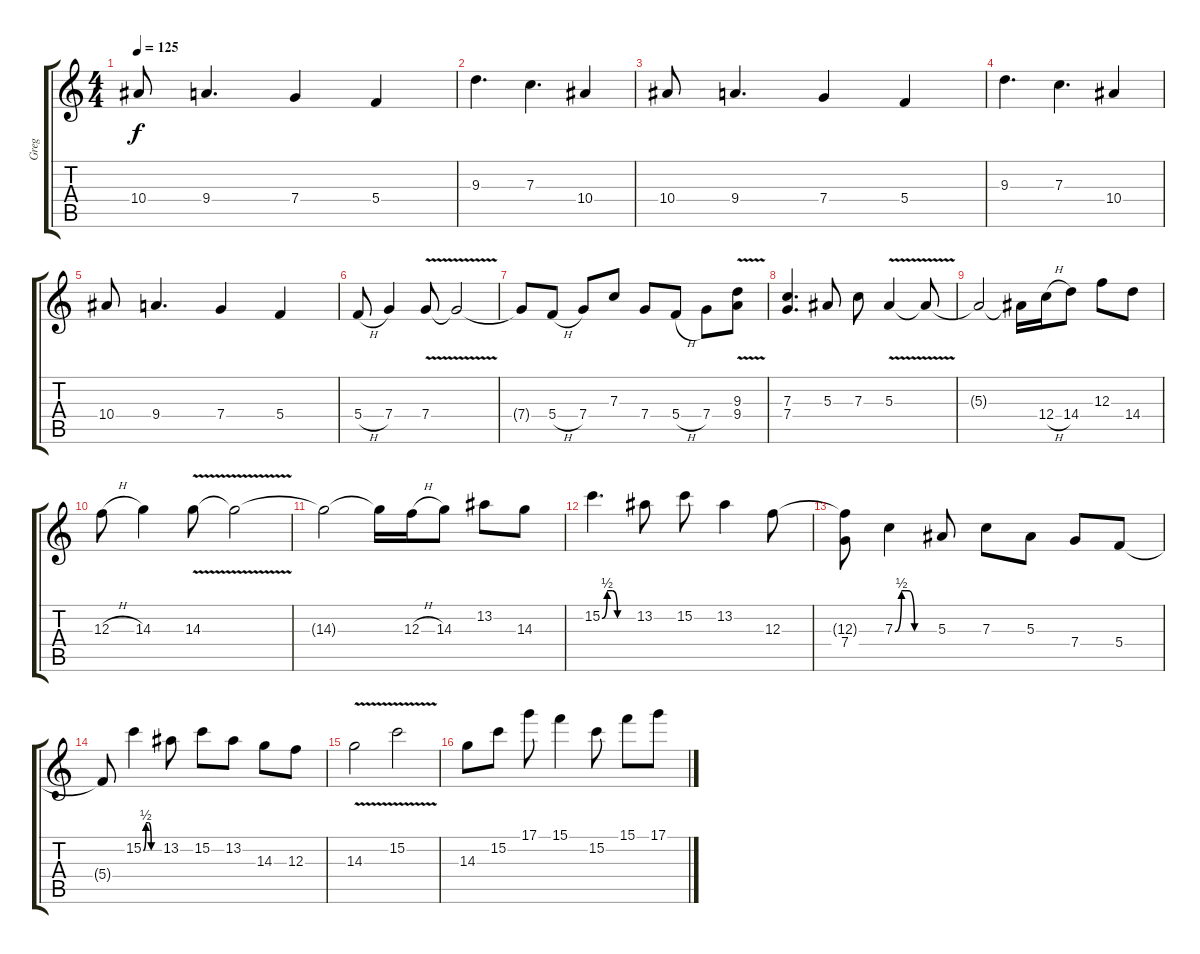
\track ("Greg" "Greg") {instrument acousticguitarsteel}
\staff {score tabs}
\tuning (D4 A3 F3 C3 G2 D2) {hide}
\ts (4 4)
\tempo 125
\clef g2
\ks c
10.4.8{dy f} 9.4.4{d} 7.4.4 5.4.4 |
9.3.4{d} 7.3.4{d} 10.4.4 |
10.4.8 9.4.4{d} 7.4.4 5.4.4 |
9.3.4{d} 7.3.4{d} 10.4.4 |
10.4.8 9.4.4{d} 7.4.4 5.4.4 |
5.4{h}.8 7.4.4 7.4{v}.8 7.4{t}.2 |
7.4{t}.8 5.4{h}.8 7.4.8 7.3.8 7.4.8 5.4{h}.8 7.4.8 (9.3{v} 9.4).8 |
(7.3 7.4).4{d} 5.3.8 7.3.8 5.3{v}.4 5.3{t}.8 |
5.3{t}.2 5.3{t}.16 12.4{h}.16 14.4.8 12.3.8 14.4.8 |
12.3{h}.8 14.3.4 14.3{v}.8 14.3{t}.2 |
14.3{t}.2 14.3{t}.16 12.3{h}.16 14.3.8 13.2.8 14.3.8 |
15.2{be (custom 0 0 10 2 20 2 30 0 60 0)}.4{d} 13.2.8 15.2.8 13.2.4 12.3.8 |
(12.3{t} 7.4).8 7.3{be (custom 0 0 10 2 20 2 30 0 60 0)}.4 5.3.8 7.3.8 5.3.8 7.4.8 5.4.8 |
5.4{t}.8 15.2{be (custom 0 0 10 2 20 2 30 0 60 0)}.4 13.2.8 15.2.8 13.2.8 14.3.8 12.3.8 |
14.3{v}.2 15.2{v}.2 |
14.3.8 15.2.8 17.1.8 15.1.4 15.2.8 15.1.8 17.1.8
